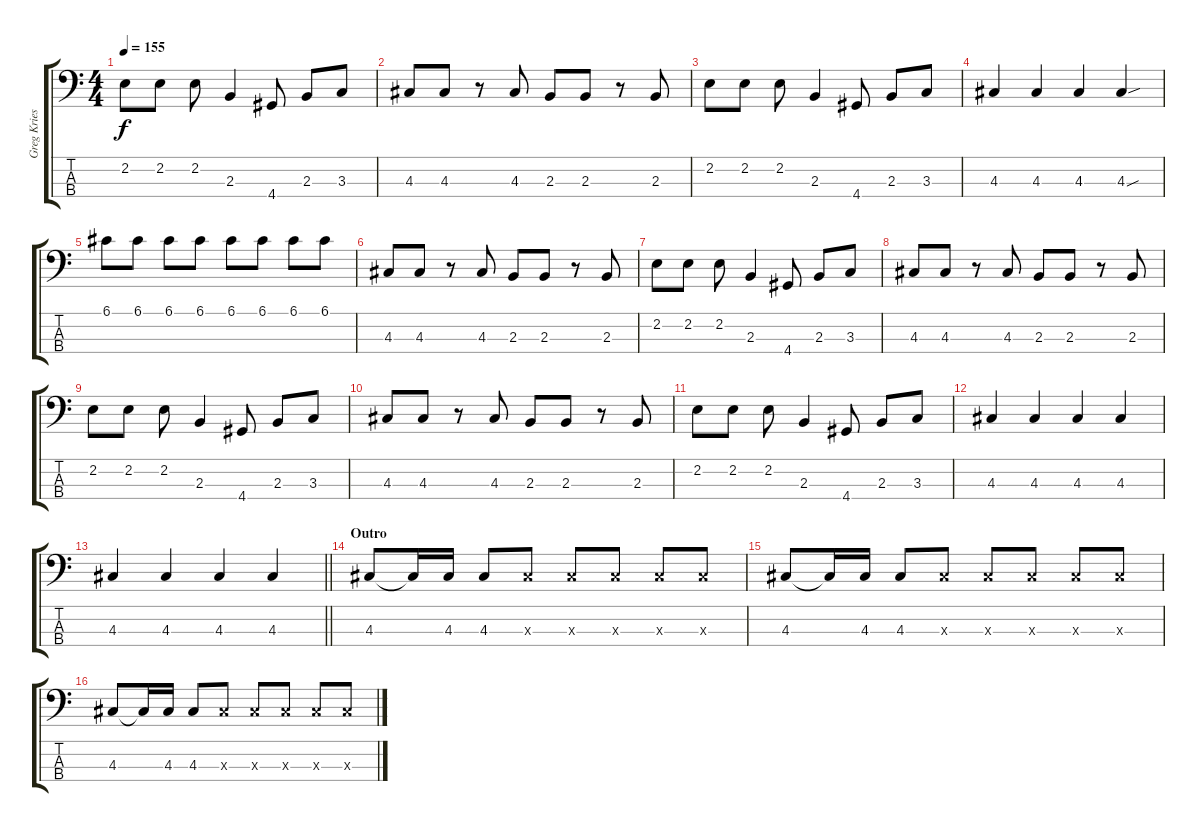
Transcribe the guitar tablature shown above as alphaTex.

\track ("Greg Kriesel - Bass" "Greg Kries") {instrument electricbasspick}
\staff {score tabs}
\tuning (G2 D2 A1 E1) {hide}
\ts (4 4)
\tempo 155
\clef f4
\ks c
2.2.8{dy f} 2.2.8 2.2.8 2.3.4 4.4.8 2.3.8 3.3.8 |
4.3.8 4.3.8 r.8 4.3.8 2.3.8 2.3.8 r.8 2.3.8 |
2.2.8 2.2.8 2.2.8 2.3.4 4.4.8 2.3.8 3.3.8 |
4.3.4 4.3.4 4.3.4 4.3{sou}.4 |
6.1.8 6.1.8 6.1.8 6.1.8 6.1.8 6.1.8 6.1.8 6.1.8 |
4.3.8 4.3.8 r.8 4.3.8 2.3.8 2.3.8 r.8 2.3.8 |
2.2.8 2.2.8 2.2.8 2.3.4 4.4.8 2.3.8 3.3.8 |
4.3.8 4.3.8 r.8 4.3.8 2.3.8 2.3.8 r.8 2.3.8 |
2.2.8 2.2.8 2.2.8 2.3.4 4.4.8 2.3.8 3.3.8 |
4.3.8 4.3.8 r.8 4.3.8 2.3.8 2.3.8 r.8 2.3.8 |
2.2.8 2.2.8 2.2.8 2.3.4 4.4.8 2.3.8 3.3.8 |
4.3.4 4.3.4 4.3.4 4.3.4 |
\barLineRight lightlight
4.3.4 4.3.4 4.3.4 4.3.4 |
\section ("" "Outro")
4.3.8 4.3{t}.16 4.3.16 4.3.8 4.3{x}.8 4.3{x}.8 4.3{x}.8 4.3{x}.8 4.3{x}.8 |
4.3.8 4.3{t}.16 4.3.16 4.3.8 4.3{x}.8 4.3{x}.8 4.3{x}.8 4.3{x}.8 4.3{x}.8 |
4.3.8 4.3{t}.16 4.3.16 4.3.8 4.3{x}.8 4.3{x}.8 4.3{x}.8 4.3{x}.8 4.3{x}.8
